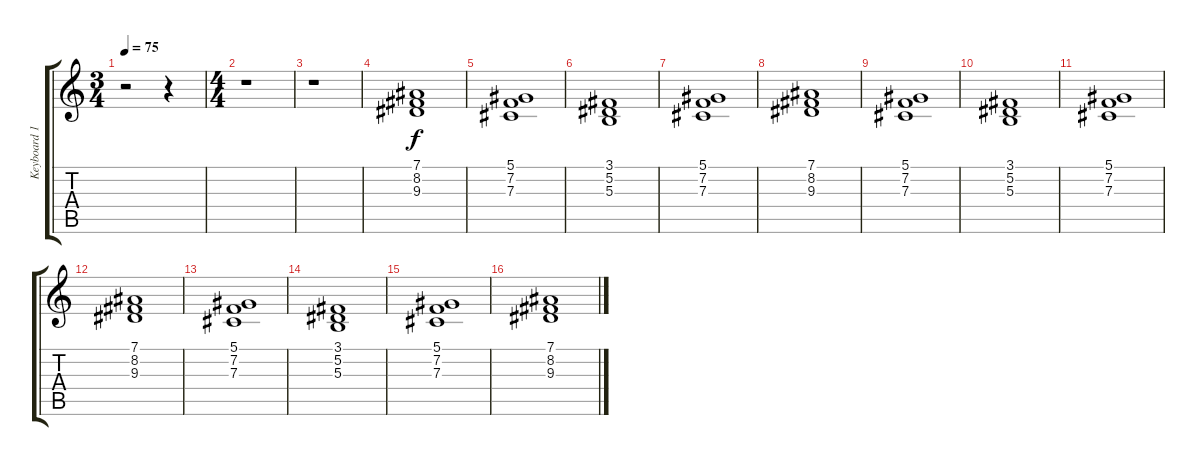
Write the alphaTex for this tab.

\track ("Keyboard 1" "Keyboard 1") {instrument stringensemble2}
\staff {score tabs}
\tuning (Eb4 Bb3 Gb3 Db3 Ab2 Eb2) {hide}
\ts (3 4)
\tempo 75
\clef g2
\ks c
r.2{dy f instrument stringensemble2} r.4 |
\ts (4 4)
r.1 |
r.1 |
(7.1 8.2 9.3).1 |
(5.1 7.2 7.3).1 |
(3.1 5.2 5.3).1 |
(5.1 7.2 7.3).1 |
(7.1 8.2 9.3).1 |
(5.1 7.2 7.3).1 |
(3.1 5.2 5.3).1 |
(5.1 7.2 7.3).1 |
(7.1 8.2 9.3).1 |
(5.1 7.2 7.3).1 |
(3.1 5.2 5.3).1 |
(5.1 7.2 7.3).1 |
(7.1 8.2 9.3).1
